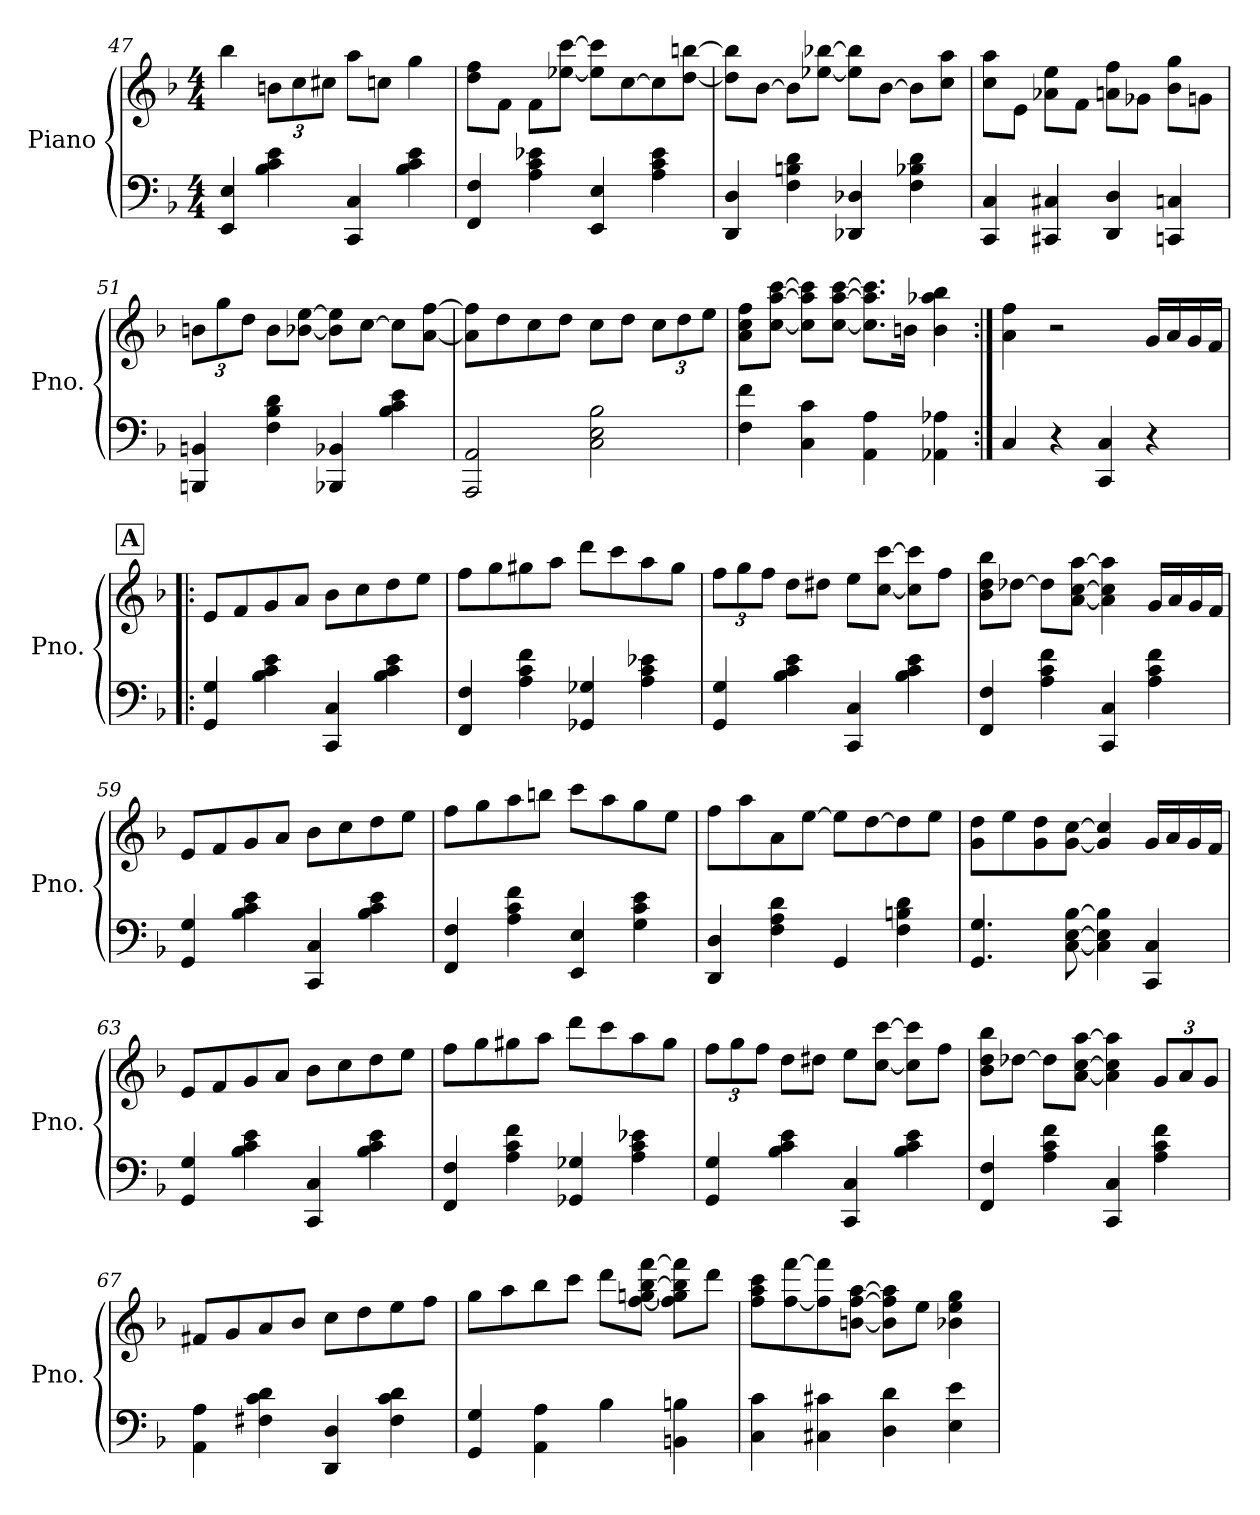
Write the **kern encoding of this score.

**kern	**kern
*part1	*part1
*staff2	*staff1
*I"Piano	*
*I'Pno.	*
*clefF4	*clefG2
*k[b-]	*k[b-]
*M4/4	*M4/4
=47	=47
4EE/ 4E/	4bb-\
*	*Xbrackettup
4B-\ 4c\ 4e\	12bn\L
.	12cc\
.	12cc#X\J
4CC/ 4C/	8aa\L
.	8ccn\J
4B-\ 4c\ 4e\	4gg\
=48	=48
4FF/ 4F/	8dd\ 8ff\L
.	8f\J
4A\ 4c\ 4e-X\	8f\L
.	[8ee-X\ [8ccc\J
4EE/ 4E/	8ee-\] 8ccc\]L
.	[8cc\
4A\ 4c\ 4e-\	8cc\]
.	[8dd\ [8bbn\J
!!LO:LB:g=z
=49	=49
4DD/ 4D/	8dd\] 8bb\]L
.	[8b-\J
4F\ 4Bn\ 4d\	8b-\L]
.	[8ee-X\ [8bb-X\J
4DD-X/ 4D-X/	8ee-\] 8bb-\]L
.	[8b-\J
4F\ 4B-X\ 4d\	8b-\L]
.	8cc\ 8aa\J
=50	=50
4CC/ 4C/	8cc\ 8aa\L
.	8e\J
4CC#X/ 4C#X/	8a-X\ 8ee\L
.	8f\J
4DD/ 4D/	8an\ 8ff\L
.	8g-X\J
4CCn/ 4Cn/	8b-\ 8gg\L
.	8gn\J
=51	=51
4BBBn/ 4BBn/	12bn\L
.	12gg\
.	12dd\J
4F\ 4B-\ 4d\	8b\L
.	[8b-X\ [8ee\J
4BBB-X/ 4BB-X/	8b-\] 8ee\]L
.	[8cc\J
4B-\ 4c\ 4e\	8cc\L]
.	[8a\ [8ff\J
!!LO:LB:g=z
=52	=52
2AAA/ 2AA/	8a\] 8ff\]L
.	8dd\
.	8cc\
.	8dd\J
2C\ 2E\ 2B-\	8cc\L
.	8dd\J
.	12cc\L
.	12dd\
.	12ee\J
=53	=53
4F\ 4f\	8a\ 8cc\ 8ff\L
.	[8cc\ [8aa\ [8ccc\J
4C\ 4c\	8cc\] 8aa\] 8ccc\]L
.	[8cc\ [8aa\ [8ccc\J
4AA\ 4A\	8.cc\] 8.aa\] 8.ccc\]L
.	16bn\Jk
4AA-X\ 4A-X\	4b\ 4aa-X\ 4bb-\
=54:|!	=54:|!
4C/	4a\ 4ff\
4r	2r
4CC/ 4C/	.
4r	16g/LL
.	16a/
.	16g/
.	16f/JJ
!!LO:PB:g=z
!!LO:REH:place=s1:a:B:fs=14:t=A
=55!|:	=55!|:
4GG/ 4G/	8e/L
.	8f/
4B-\ 4c\ 4e\	8g/
.	8a/J
4CC/ 4C/	8b-\L
.	8cc\
4B-\ 4c\ 4e\	8dd\
.	8ee\J
=56	=56
4FF/ 4F/	8ff\L
.	8gg\
4A\ 4c\ 4f\	8gg#X\
.	8aa\J
4GG-X/ 4G-X/	8ddd\L
.	8ccc\
4A\ 4c\ 4e-X\	8aa\
.	8gg#\J
=57	=57
4GG/ 4G/	12ff\L
.	12gg\
.	12ff\J
4B-\ 4c\ 4e\	8dd\L
.	8dd#X\J
4CC/ 4C/	8ee\L
.	[8cc\ [8ccc\J
4B-\ 4c\ 4e\	8cc\] 8ccc\]L
.	8ff\J
=58	=58
4FF/ 4F/	8b-\ 8dd\ 8bb-\L
.	[8dd-X\J
4A\ 4c\ 4f\	8dd-\L]
.	[8a\ [8cc\ [8aa\J
4CC/ 4C/	4a\] 4cc\] 4aa\]
4A\ 4c\ 4f\	16g/LL
.	16a/
.	16g/
.	16f/JJ
!!LO:LB:g=z
=59	=59
4GG/ 4G/	8e/L
.	8f/
4B-\ 4c\ 4e\	8g/
.	8a/J
4CC/ 4C/	8b-\L
.	8cc\
4B-\ 4c\ 4e\	8dd\
.	8ee\J
=60	=60
4FF/ 4F/	8ff\L
.	8gg\
4A\ 4c\ 4f\	8aa\
.	8bbn\J
4EE/ 4E/	8ccc\L
.	8aa\
4G\ 4c\ 4e\	8gg\
.	8ee\J
=61	=61
4DD/ 4D/	8ff\L
.	8aa\
4F\ 4A\ 4d\	8a\
.	[8ee\J
4GG/	8ee\L]
.	[8dd\
4F\ 4Bn\ 4d\	8dd\]
.	8ee\J
=62	=62
4.GG/ 4.G/	8g\ 8dd\L
.	8ee\
.	8g\ 8dd\
[8C\ [8E\ [8B-\	[8g\ [8cc\J
4C\] 4E\] 4B-\]	4g/] 4cc/]
4CC/ 4C/	16g/LL
.	16a/
.	16g/
.	16f/JJ
=63	=63
4GG/ 4G/	8e/L
.	8f/
4B-\ 4c\ 4e\	8g/
.	8a/J
4CC/ 4C/	8b-\L
.	8cc\
4B-\ 4c\ 4e\	8dd\
.	8ee\J
!!LO:LB:g=z
=64	=64
4FF/ 4F/	8ff\L
.	8gg\
4A\ 4c\ 4f\	8gg#X\
.	8aa\J
4GG-X/ 4G-X/	8ddd\L
.	8ccc\
4A\ 4c\ 4e-X\	8aa\
.	8gg#\J
=65	=65
4GG/ 4G/	12ff\L
.	12gg\
.	12ff\J
4B-\ 4c\ 4e\	8dd\L
.	8dd#X\J
4CC/ 4C/	8ee\L
.	[8cc\ [8ccc\J
4B-\ 4c\ 4e\	8cc\] 8ccc\]L
.	8ff\J
=66	=66
4FF/ 4F/	8b-\ 8dd\ 8bb-\L
.	[8dd-X\J
4A\ 4c\ 4f\	8dd-\L]
.	[8a\ [8cc\ [8aa\J
4CC/ 4C/	4a\] 4cc\] 4aa\]
4A\ 4c\ 4f\	12g/L
.	12a/
.	12g/J
=67	=67
4AA\ 4A\	8f#X/L
.	8g/
4F#X\ 4c\ 4d\	8a/
.	8b-/J
4DD/ 4D/	8cc\L
.	8dd\
4F#\ 4c\ 4d\	8ee\
.	8ff\J
!!LO:LB:g=z
=68	=68
4GG/ 4G/	8gg\L
.	8aa\
4AA\ 4A\	8bb-\
.	8ccc\J
4BB-\yy 4B-\	8ddd\L
.	[8ff\ [8ggn\ [8bb-\ [8fff\J
4BBn\ 4Bn\	8ff\] 8gg\] 8bb-\] 8fff\]L
.	8ddd\J
=69	=69
4C\ 4c\	8ff\ 8aa\ 8ccc\L
.	[8ff\ [8fff\
4C#X\ 4c#X\	8ff\] 8fff\]
.	[8bn\ [8ff\ [8aa\J
4D\ 4d\	8b\] 8ff\] 8aa\]L
.	8ee\J
4E\ 4e\	4b-X\ 4ee\ 4gg\
=	=
*-	*-
